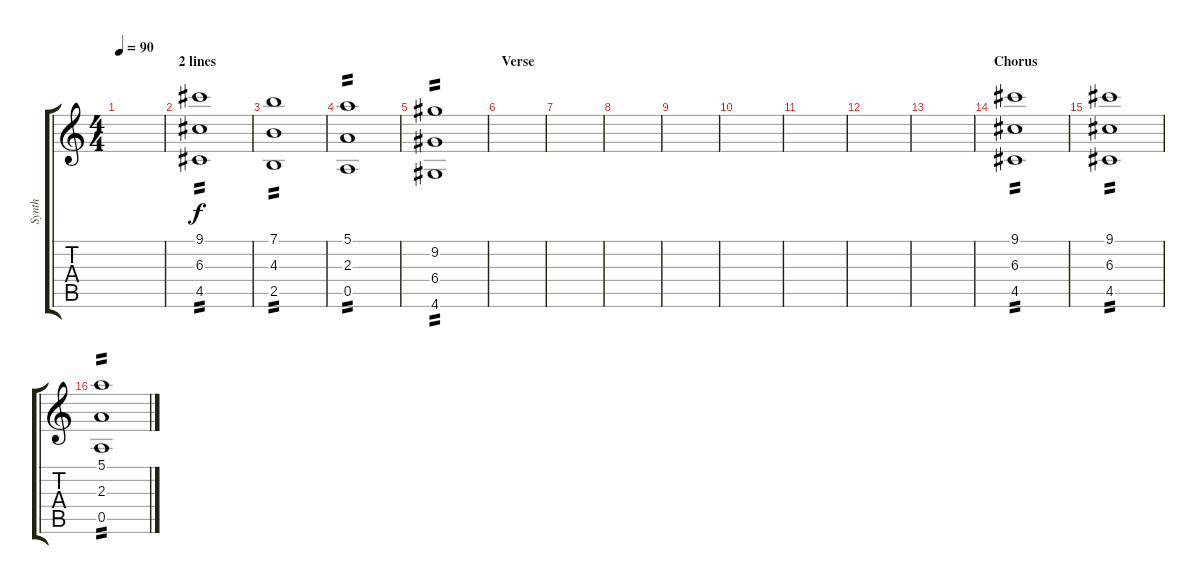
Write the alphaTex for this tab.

\track ("Synth" "Synth") {instrument synthbass1}
\staff {score tabs}
\tuning (E4 B3 G3 D3 A2 E2) {hide}
\ts (4 4)
\tempo 90
\clef g2
\ks c
|
\section ("" "2 lines")
(9.1 6.3 4.5).1{tp 2 volume 12} |
(7.1 4.3 2.5).1{tp 2} |
(5.1 2.3 0.5).1{tp 2} |
(9.2 6.4 4.6).1{tp 2} |
\section ("" "Verse")
|
|
|
|
|
|
|
|
\section ("" "Chorus")
(9.1 6.3 4.5).1{tp 2} |
(9.1 6.3 4.5).1{tp 2} |
(5.1 2.3 0.5).1{tp 2}
